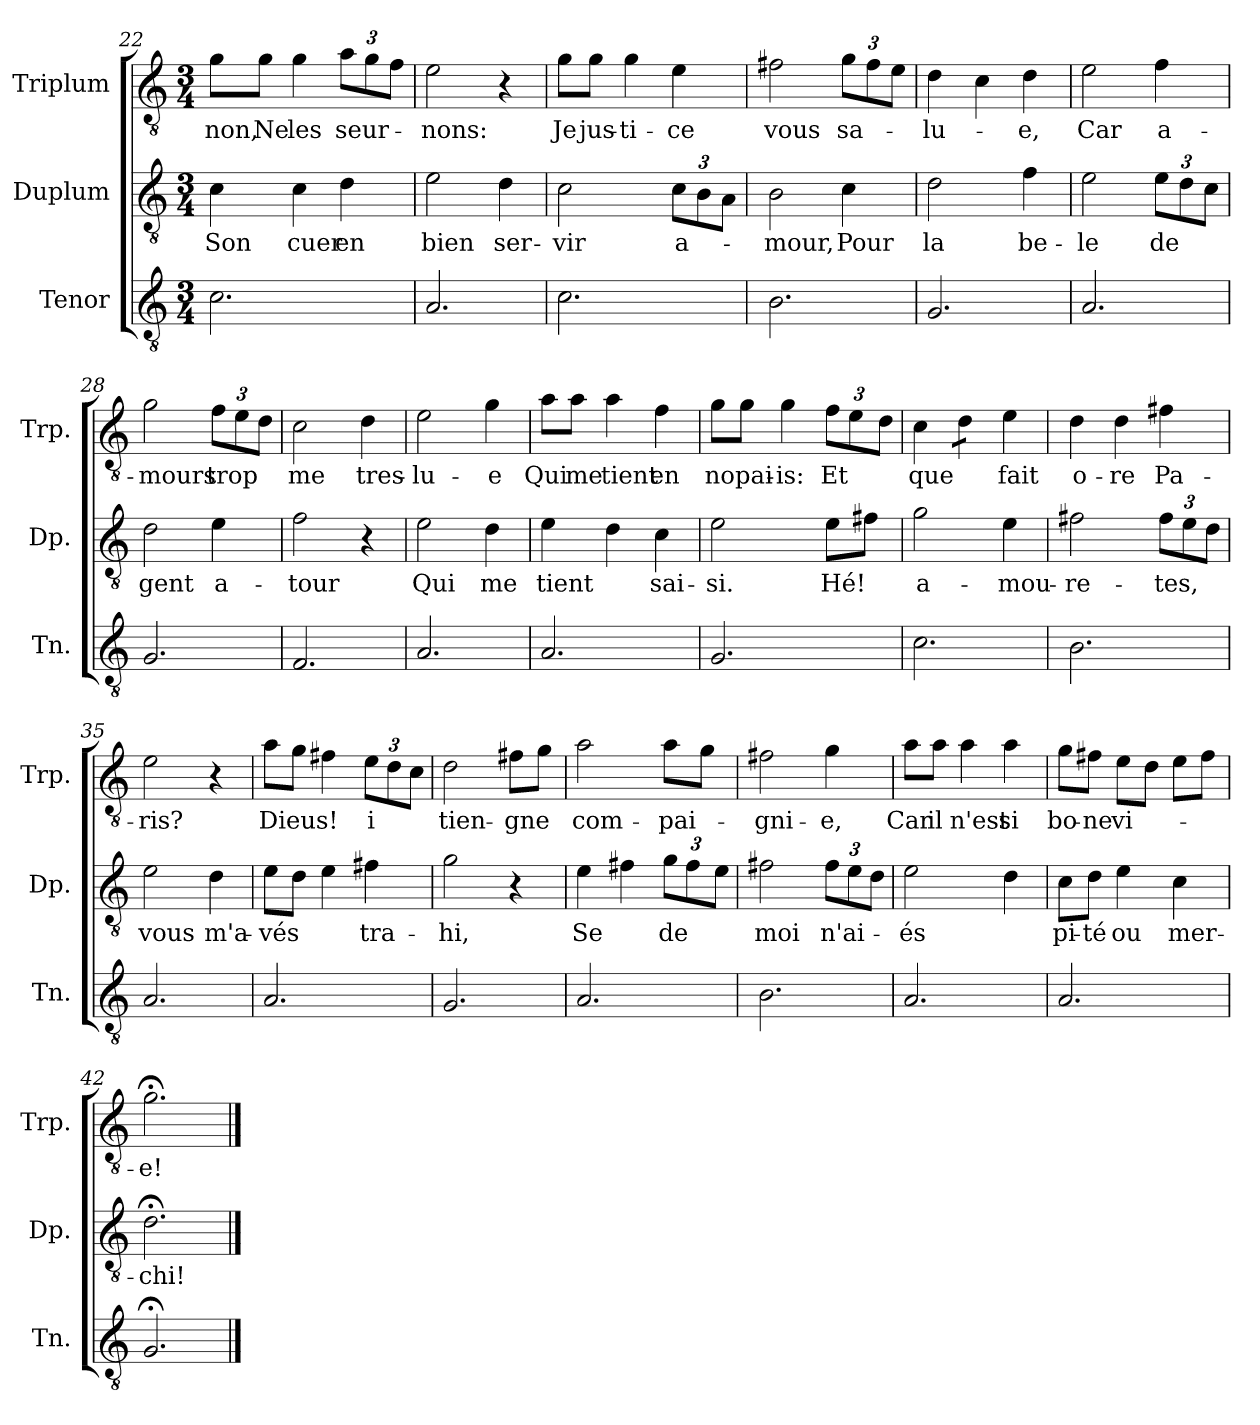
**kern	**kern	**text	**kern	**text
*part3	*part2	*part2	*part1	*part1
*staff3	*staff2	*staff2	*staff1	*staff1
*I"Tenor	*I"Duplum	*	*I"Triplum	*
*I'Tn.	*I'Dp.	*	*I'Trp.	*
*clefGv2	*clefGv2	*	*clefGv2	*
*k[]	*k[]	*	*k[]	*
*M3/4	*M3/4	*	*M3/4	*
=22	=22	=22	=22	=22
!	!	!LO:LY:b	!	!LO:LY:b
2.c\	4c\	Son	8g\L	non,
!	!	!	!	!LO:LY:b
.	.	.	8g\J	Ne
!	!	!LO:LY:b	!	!LO:LY:b
.	4c\	cuer	4g\	les
!	!	!LO:LY:b	!	!
*	*	*	*Xbrackettup	*
!	!	!	!	!LO:LY:b
.	4d\	en	12a\L	seur-
.	.	.	12g\	.
.	.	.	12f\J	.
!!LO:LB:g=z
=23	=23	=23	=23	=23
!	!	!LO:LY:b	!	!LO:LY:b
2.A/	2e\	bien	2e\	-nons:
!	!	!LO:LY:b	!	!
.	4d\	ser-	4r	.
=24	=24	=24	=24	=24
!	!	!LO:LY:b	!	!LO:LY:b
2.c\	2c\	-vir	8g\L	Je
!	!	!	!	!LO:LY:b
.	.	.	8g\J	jus-
!	!	!	!	!LO:LY:b
.	.	.	4g\	-ti-
*	*Xbrackettup	*	*	*
!	!	!LO:LY:b	!	!LO:LY:b
.	12c\L	a-	4e\	-ce
.	12B\	.	.	.
.	12A\J	.	.	.
=25	=25	=25	=25	=25
!	!	!LO:LY:b	!	!LO:LY:b
2.B\	2B\	-mour,	2f#X\	vous
!	!	!LO:LY:b	!	!LO:LY:b
.	4c\	Pour	12g\L	sa-
.	.	.	12f#\	.
.	.	.	12e\J	.
=26	=26	=26	=26	=26
!	!	!LO:LY:b	!	!LO:LY:b
2.G/	2d\	la	4d\	-lu-
.	.	.	4c\	.
!	!	!LO:LY:b	!	!LO:LY:b
.	4f\	be-	4d\	-e,
=27	=27	=27	=27	=27
!	!	!LO:LY:b	!	!LO:LY:b
2.A/	2e\	-le	2e\	Car
!	!	!LO:LY:b	!	!LO:LY:b
.	12e\L	de	4f\	a-
.	12d\	.	.	.
.	12c\J	.	.	.
=28	=28	=28	=28	=28
!	!	!LO:LY:b	!	!LO:LY:b
2.G/	2d\	gent	2g\	-mours
!	!	!LO:LY:b	!	!LO:LY:b
.	4e\	a-	12f\L	trop
.	.	.	12e\	.
.	.	.	12d\J	.
=29	=29	=29	=29	=29
!	!	!LO:LY:b	!	!LO:LY:b
2.F/	2f\	-tour	2c\	me
!	!	!	!	!LO:LY:b
.	4r	.	4d\	tres-
=30	=30	=30	=30	=30
!	!	!LO:LY:b	!	!LO:LY:b
2.A/	2e\	Qui	2e\	-lu-
!	!	!LO:LY:b	!	!LO:LY:b
.	4d\	me	4g\	-e
!!LO:LB:g=z
=31	=31	=31	=31	=31
!	!	!LO:LY:b	!	!LO:LY:b
2.A/	4e\	tient	8a\L	Qui
!	!	!	!	!LO:LY:b
.	.	.	8a\J	me
!	!	!	!	!LO:LY:b
.	4d\	.	4a\	tient
!	!	!LO:LY:b	!	!LO:LY:b
.	4c\	sai-	4f\	en
=32	=32	=32	=32	=32
!	!	!LO:LY:b	!	!LO:LY:b
2.G/	2e\	-si.	8g\L	no
!	!	!	!	!LO:LY:b
.	.	.	8g\J	pai-
!	!	!	!	!LO:LY:b
.	.	.	4g\	-is:
!	!	!LO:LY:b	!	!LO:LY:b
.	8e\L	Hé!	12f\L	Et
.	.	.	12e\	.
.	8f#X\J	.	.	.
.	.	.	12d\J	.
=33	=33	=33	=33	=33
!	!	!LO:LY:b	!	!LO:LY:b
2.c\	2g\	a-	4c\	que
*	*	*	*tremolo	*
.	.	.	8d\L	.
.	.	.	8d\J	.
*	*	*	*Xtremolo	*
!	!	!LO:LY:b	!	!LO:LY:b
.	4e\	-mou-	4e\	fait
=34	=34	=34	=34	=34
!	!	!LO:LY:b	!	!LO:LY:b
2.B\	2f#X\	-re-	4d\	o-
!	!	!	!	!LO:LY:b
.	.	.	4d\	-re
!	!	!LO:LY:b	!	!LO:LY:b
.	12f#\L	-tes,	4f#i\	Pa-
.	12e\	.	.	.
.	12d\J	.	.	.
=35	=35	=35	=35	=35
!	!	!LO:LY:b	!	!LO:LY:b
2.A/	2e\	vous	2e\	-ris?
!	!	!LO:LY:b	!	!
.	4d\	m'a-	4r	.
=36	=36	=36	=36	=36
!	!	!LO:LY:b	!	!LO:LY:b
2.A/	8e\L	-vés	8a\L	Dieus!
.	8d\J	.	8g\J	.
.	4e\	.	4f#i\	.
!	!	!LO:LY:b	!	!LO:LY:b
.	4f#X\	tra-	12e\L	i
.	.	.	12d\	.
.	.	.	12c\J	.
!!LO:PB:g=z
=37	=37	=37	=37	=37
!	!	!LO:LY:b	!	!LO:LY:b
2.G/	2g\	-hi,	2d\	tien-
!	!	!	!	!LO:LY:b
.	4r	.	8f#i\L	-gne
.	.	.	8g\J	.
=38	=38	=38	=38	=38
!	!	!LO:LY:b	!	!LO:LY:b
2.A/	4e\	Se	2a\	com-
.	4f#X\	.	.	.
!	!	!LO:LY:b	!	!LO:LY:b
.	12g\L	de	8a\L	-pai-
.	12f#\	.	.	.
.	.	.	8g\J	.
.	12e\J	.	.	.
=39	=39	=39	=39	=39
!	!	!LO:LY:b	!	!LO:LY:b
2.B\	2f#X\	moi	2f#X\	-gni-
!	!	!LO:LY:b	!	!LO:LY:b
.	12f#\L	n'ai-	4g\	-e,
.	12e\	.	.	.
.	12d\J	.	.	.
=40	=40	=40	=40	=40
!	!	!LO:LY:b	!	!LO:LY:b
2.A/	2e\	-és	8a\L	Car
!	!	!	!	!LO:LY:b
.	.	.	8a\J	il
!	!	!	!	!LO:LY:b
.	.	.	4a\	n'est
!	!	!	!	!LO:LY:b
.	4d\	.	4a\	si
=41	=41	=41	=41	=41
!	!	!LO:LY:b	!	!LO:LY:b
2.A/	8c\L	pi-	8g\L	bo-
!	!	!LO:LY:b	!	!LO:LY:b
.	8d\J	-té	8f#i\J	-ne
!	!	!LO:LY:b	!	!LO:LY:b
.	4e\	ou	8e\L	vi-
.	.	.	8d\J	.
!	!	!LO:LY:b	!	!
.	4c\	mer-	8e\L	.
.	.	.	8f#i\J	.
=42	=42	=42	=42	=42
!	!	!LO:LY:b	!	!LO:LY:b
2.G;</	2.d;<\	-chi!	2.g;<\	-e!
==	==	==	==	==
*-	*-	*-	*-	*-
